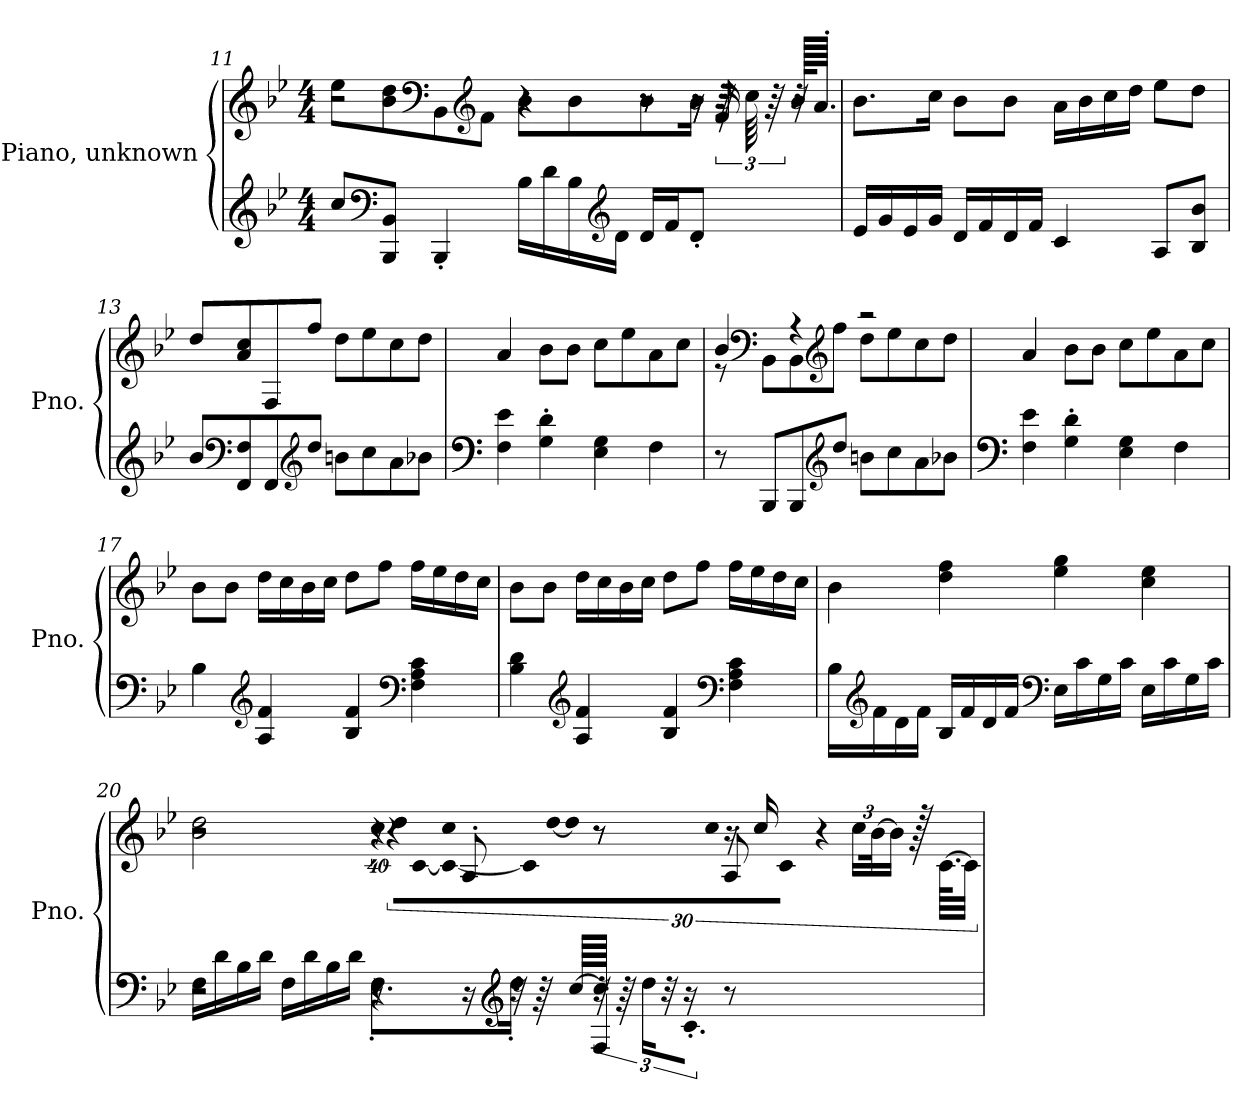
**kern	**kern
*part1	*part1
*staff2	*staff1
*I"Piano, unknown	*
*I'Pno.	*
!!LO:LB:g=z
*clefG2	*clefG2
*k[b-e-]	*k[b-e-]
*M4/4	*M4/4
=11	=11
*	*^
*	*	*^
8cc/L	2r	8ee-\L	2r
*clefF4	*	*	*
8BBB-/ 8BB-/J	.	8b-\ 8dd\	.
*	*clefF4	*	*
4BBB-'/	.	8BB-\	.
*	*clefG2	*	*
.	.	8f\J	.
16B-\LL	4r	8b-\L	4r
16d\	.	.	.
16B-\	.	8b-\	.
*clefG2	*	*	*
16d\JJ	.	.	.
16d/LL	8r	8b-\	8r
16f/J	.	.	.
8d'/J	16r	16b-\Jk	16r
.	32r	96r	16f/
.	.	96cc\	.
.	.	96r	.
.	128b-/KLLLL	32r	.
.	64.a'/JJJJ	.	.
*	*v	*v	*v
=12	=12
16e-/LL	8.b-\L
16g/	.
16e-/	.
16g/JJ	16cc\Jk
16d/LL	8b-\L
16f/	.
16d/	8b-\J
16f/JJ	.
4c/	16a\LL
.	16b-\
.	16cc\
.	16dd\JJ
8A/L	8ee-\L
8B-/ 8b-/J	8dd\J
!!LO:LB:g=z
=13	=13
8b-/L	8dd/L
*clefF4	*
8FF/ 8F/	8a/ 8cc/
8FF/	8F/
*clefG2	*
8dd/J	8ff/J
8bn\L	8dd\L
8cc\	8ee-\
8a\	8cc\
8b-X\J	8dd\J
=14	=14
*clefF4	*
4F\ 4e-\	4a/
4G\' 4d\'	8b-\L
.	8b-\J
4E-\ 4G\	8cc\L
.	8ee-\
4F\	8a\
.	8cc\J
=15	=15
*	*^
8r	4b-/	8r
*	*clefF4	*
8BBB-/L	.	8BB-\L
8BBB-/	4r	8BB-\
*clefG2	*clefG2	*
8dd/J	.	8ff\J
8bn\L	2r	8dd\L
8cc\	.	8ee-\
8a\	.	8cc\
8b-X\J	.	8dd\J
*	*v	*v
!!LO:PB:g=z
=16	=16
*clefF4	*
4F\ 4e-\	4a/
4G\' 4d\'	8b-\L
.	8b-\J
4E-\ 4G\	8cc\L
.	8ee-\
4F\	8a\
.	8cc\J
=17	=17
4B-\	8b-\L
.	8b-\J
*clefG2	*
4A/ 4f/	16dd\LL
.	16cc\
.	16b-\
.	16cc\JJ
4B-/ 4f/	8dd\L
.	8ff\J
*clefF4	*
4F\ 4A\ 4c\	16ff\LL
.	16ee-\
.	16dd\
.	16cc\JJ
=18	=18
4B-\ 4d\	8b-\L
.	8b-\J
*clefG2	*
4A/ 4f/	16dd\LL
.	16cc\
.	16b-\
.	16cc\JJ
4B-/ 4f/	8dd\L
.	8ff\J
*clefF4	*
4F\ 4A\ 4c\	16ff\LL
.	16ee-\
.	16dd\
.	16cc\JJ
!!LO:LB:g=z
=19	=19
16B-\LL	4b-\
*clefG2	*
16f\	.
16d\	.
16f\JJ	.
16B-/LL	4dd\ 4ff\
16f/	.
16d/	.
16f/JJ	.
*clefF4	*
16E-\LL	4ee-\ 4gg\
16c\	.
16G\	.
16c\JJ	.
16E-\LL	4cc\ 4ee-\
16c\	.
16G\	.
16c\JJ	.
!!LO:LB:g=z
=20	=20
*^	*^
*	*^	*	*^
2r	16F\LL	2r	2r	2b-\ 2dd\	2r
.	16d\	.	.	.	.
.	16B-\	.	.	.	.
.	16d\JJ	.	.	.	.
.	16F\LL	.	.	.	.
.	16d\	.	.	.	.
.	16B-\	.	.	.	.
.	16d\JJ	.	.	.	.
!	!	!	!	!LO:N:vis=32	!
8r	8.F'\L	4r	4r	640%23cc\	8r
!	!	!	!	!LO:N:vis=128	!
.	.	.	.	1920%17r	.
!	!	!	!	!LO:N:vis=64	!
.	.	.	.	960%17dd\LLLL	.
!	!	!	!	!LO:N:vis=256	!
.	.	.	.	[1920%17c\JK	.
!	!	!	!	!LO:N:vis=32	!
.	.	.	.	640%23c\_ 640%23cc\	.
!	!	!	!	!LO:N:vis=256	!
.	.	.	.	1920%17c\LL]	.
!	!	!	!	!LO:N:vis=256	!
.	.	.	.	[1920%17dd\JJ	.
16r	.	.	.	32dd\]	8A'/
.	.	.	.	32cc\J	.
*clefG2	*	*	*	*	*
32r	16dd'\Jk	.	.	16c\JJ	.
64r	.	.	.	.	.
[64cc/LLLL	.	.	.	.	.
64cc/JJJJ]	48r	4F'/	8r	16r	8r
64r	.	.	.	.	.
.	24dd\KL	.	.	.	.
32r	.	.	.	.	.
*	*	*	*	*Xbrackettup	*
16r	8.c'\J	.	.	24cc\LL	.
.	.	.	.	[48b-\K	.
8r	.	.	16r	16b-\JJ]	8A'/
.	.	.	16cc/	128r	.
.	.	.	.	[64.c\KLLL	.
.	.	.	.	32c\JJJ]	.
*v	*v	*v	*	*	*
*	*v	*v	*v
=	=
*-	*-
